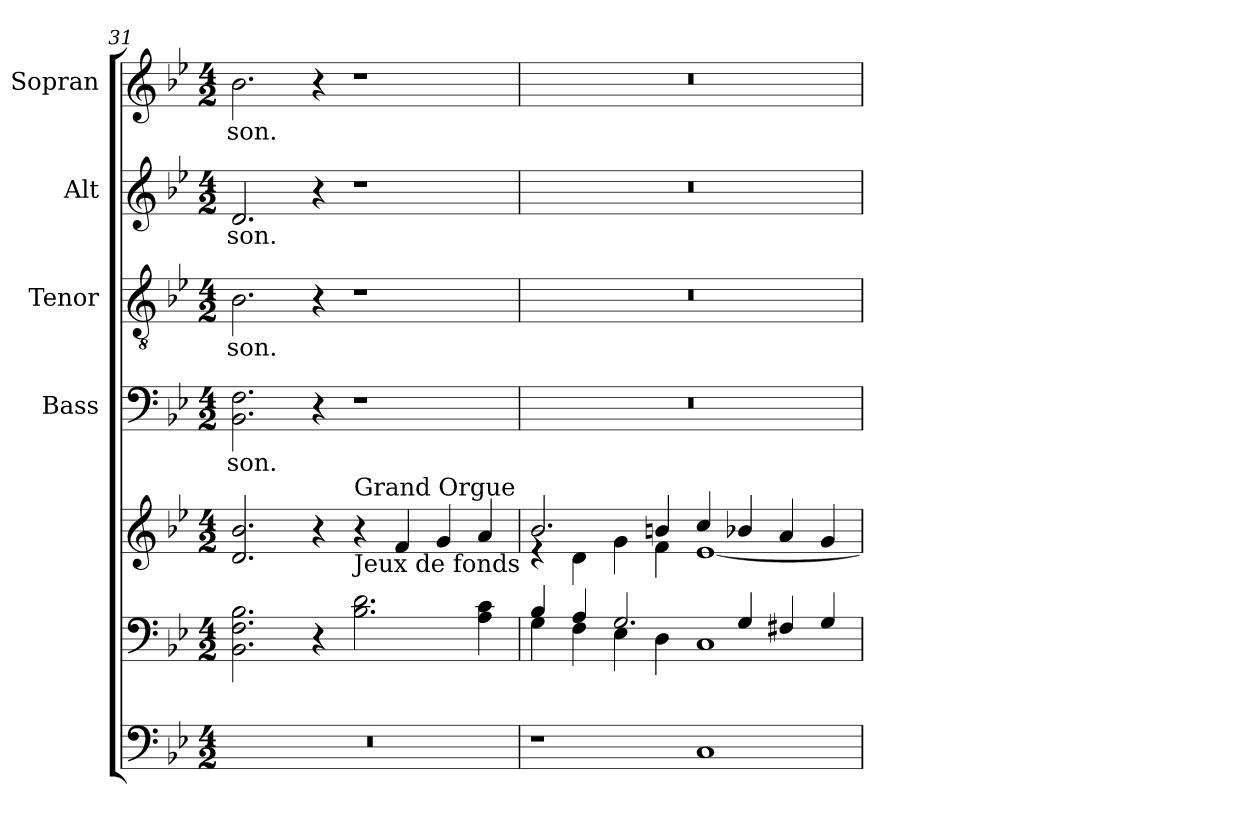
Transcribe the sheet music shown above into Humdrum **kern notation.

**kern	**kern	**kern	**kern	**text	**kern	**text	**kern	**text	**kern	**text
*part6	*part5	*part5	*part4	*part4	*part3	*part3	*part2	*part2	*part1	*part1
*staff7	*staff6	*staff5	*staff4	*staff4	*staff3	*staff3	*staff2	*staff2	*staff1	*staff1
*	*	*	*I"Bass	*	*I"Tenor	*	*I"Alt	*	*I"Sopran	*
*	*	*	*I'B.	*	*I'T.	*	*I'A.	*	*I'S.	*
*clefF4	*clefF4	*clefG2	*clefF4	*	*clefGv2	*	*clefG2	*	*clefG2	*
*k[b-e-]	*k[b-e-]	*k[b-e-]	*k[b-e-]	*	*k[b-e-]	*	*k[b-e-]	*	*k[b-e-]	*
*B-:	*B-:	*B-:	*B-:	*	*B-:	*	*B-:	*	*B-:	*
*M4/2	*M4/2	*M4/2	*M4/2	*	*M4/2	*	*M4/2	*	*M4/2	*
=31	=31	=31	=31	=31	=31	=31	=31	=31	=31	=31
!	!	!	!	!LO:LY:b	!	!LO:LY:b	!	!LO:LY:b	!	!LO:LY:b
0r	2.BB-\ 2.F\ 2.B-\	2.d/ 2.b-/	2.BB-\ 2.F\	-son.	2.B-\	-son.	2.d/	-son.	2.b-\	-son.
.	4r	4r	4r	.	4r	.	4r	.	4r	.
!	!	!LO:TX:a:t=Grand Orgue	!	!	!	!	!	!	!	!
!	!	!LO:TX:b:t=Jeux de fonds	!	!	!	!	!	!	!	!
.	2.B-\ 2.d\	4r	1r	.	1r	.	1r	.	1r	.
.	.	4f/	.	.	.	.	.	.	.	.
.	.	4g/	.	.	.	.	.	.	.	.
.	4A\ 4c\	4a/	.	.	.	.	.	.	.	.
=32	=32	=32	=32	=32	=32	=32	=32	=32	=32	=32
*	*^	*^	*	*	*	*	*	*	*	*
1r	4B-/	4G\	2.b-/	4rd	0r	.	0r	.	0r	.	0r	.
.	4A/	4F\	.	4d\	.	.	.	.	.	.	.	.
.	2.G/	4E-\	.	4g\	.	.	.	.	.	.	.	.
.	.	4D\	4bn/	4f\	.	.	.	.	.	.	.	.
1C	.	1C	4cc/	[<1e-	.	.	.	.	.	.	.	.
.	4G/	.	4b-X/	.	.	.	.	.	.	.	.	.
.	4F#X/	.	4a/	.	.	.	.	.	.	.	.	.
.	4G/	.	4g/	.	.	.	.	.	.	.	.	.
*	*v	*v	*	*	*	*	*	*	*	*	*	*
*	*	*v	*v	*	*	*	*	*	*	*	*
=	=	=	=	=	=	=	=	=	=	=
*-	*-	*-	*-	*-	*-	*-	*-	*-	*-	*-
